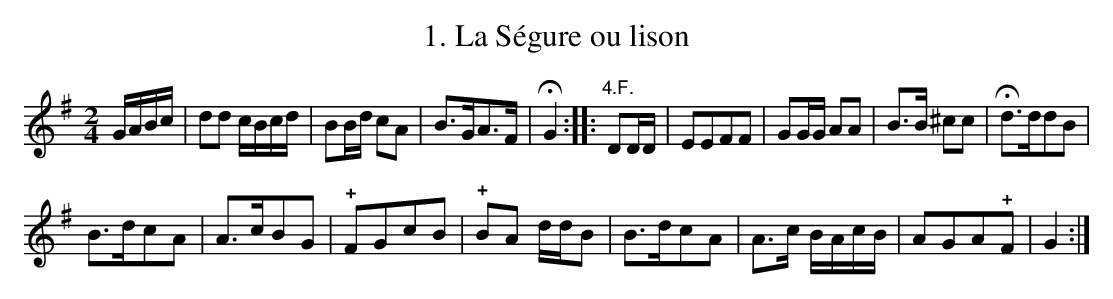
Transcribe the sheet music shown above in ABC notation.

X:1
T: 1. La S\'egure ou lison
M: 2/4
L: 1/16
K: G
GABc |\
d2d2 cBcd | B2Bd c2A2 | B3GA3F | HG4 :|\
|: "4.F."D2DD |\
E2E2F2F2 | G2GG A2A2 | B3B ^c2c2 | Hd3dd2B2 |
B3dc2A2 | A3cB2G2 | !+!F2G2c2B2 | !+!B2A2 ddB2 |\
B3dc2A2 | A3c BAcB | A2G2A2!+!F2 | G4 :|
